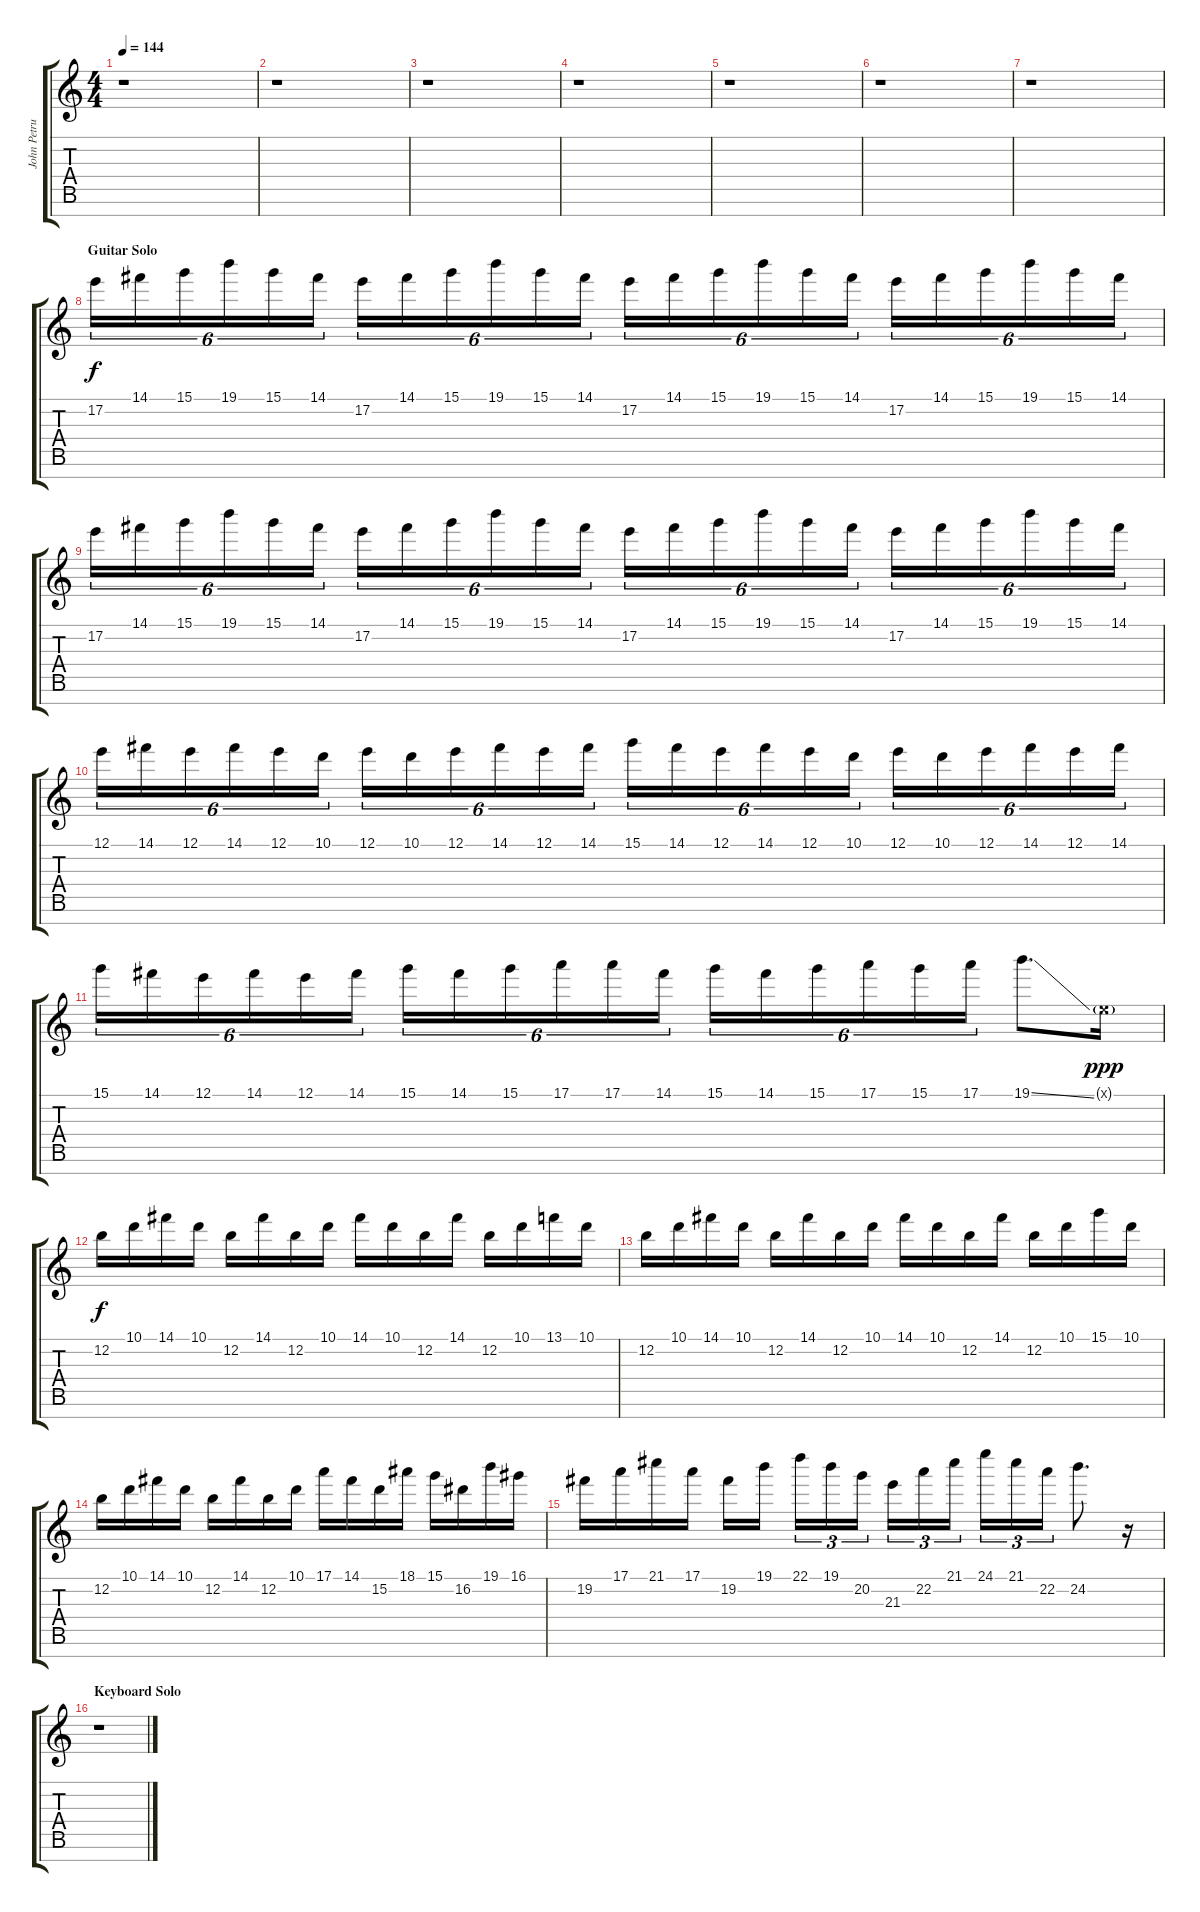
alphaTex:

\track ("John Petrucci" "John Petru") {instrument distortionguitar}
\staff {score tabs}
\tuning (E4 B3 G3 D3 A2 E2 B1) {hide}
\ts (4 4)
\tempo 144
\clef g2
\ks c
r.1{dy f} |
r.1 |
r.1 |
r.1 |
r.1 |
r.1 |
r.1 |
\section ("" "Guitar Solo")
17.2.16{tu (6 4)} 14.1.16{tu (6 4)} 15.1.16{tu (6 4)} 19.1.16{tu (6 4)} 15.1.16{tu (6 4)} 14.1.16{tu (6 4)} 17.2.16{tu (6 4)} 14.1.16{tu (6 4)} 15.1.16{tu (6 4)} 19.1.16{tu (6 4)} 15.1.16{tu (6 4)} 14.1.16{tu (6 4)} 17.2.16{tu (6 4)} 14.1.16{tu (6 4)} 15.1.16{tu (6 4)} 19.1.16{tu (6 4)} 15.1.16{tu (6 4)} 14.1.16{tu (6 4)} 17.2.16{tu (6 4)} 14.1.16{tu (6 4)} 15.1.16{tu (6 4)} 19.1.16{tu (6 4)} 15.1.16{tu (6 4)} 14.1.16{tu (6 4)} |
17.2.16{tu (6 4)} 14.1.16{tu (6 4)} 15.1.16{tu (6 4)} 19.1.16{tu (6 4)} 15.1.16{tu (6 4)} 14.1.16{tu (6 4)} 17.2.16{tu (6 4)} 14.1.16{tu (6 4)} 15.1.16{tu (6 4)} 19.1.16{tu (6 4)} 15.1.16{tu (6 4)} 14.1.16{tu (6 4)} 17.2.16{tu (6 4)} 14.1.16{tu (6 4)} 15.1.16{tu (6 4)} 19.1.16{tu (6 4)} 15.1.16{tu (6 4)} 14.1.16{tu (6 4)} 17.2.16{tu (6 4)} 14.1.16{tu (6 4)} 15.1.16{tu (6 4)} 19.1.16{tu (6 4)} 15.1.16{tu (6 4)} 14.1.16{tu (6 4)} |
12.1.16{tu (6 4)} 14.1.16{tu (6 4)} 12.1.16{tu (6 4)} 14.1.16{tu (6 4)} 12.1.16{tu (6 4)} 10.1.16{tu (6 4)} 12.1.16{tu (6 4)} 10.1.16{tu (6 4)} 12.1.16{tu (6 4)} 14.1.16{tu (6 4)} 12.1.16{tu (6 4)} 14.1.16{tu (6 4)} 15.1.16{tu (6 4)} 14.1.16{tu (6 4)} 12.1.16{tu (6 4)} 14.1.16{tu (6 4)} 12.1.16{tu (6 4)} 10.1.16{tu (6 4)} 12.1.16{tu (6 4)} 10.1.16{tu (6 4)} 12.1.16{tu (6 4)} 14.1.16{tu (6 4)} 12.1.16{tu (6 4)} 14.1.16{tu (6 4)} |
15.1.16{tu (6 4)} 14.1.16{tu (6 4)} 12.1.16{tu (6 4)} 14.1.16{tu (6 4)} 12.1.16{tu (6 4)} 14.1.16{tu (6 4)} 15.1.16{tu (6 4)} 14.1.16{tu (6 4)} 15.1.16{tu (6 4)} 17.1.16{tu (6 4)} 17.1.16{tu (6 4)} 14.1.16{tu (6 4)} 15.1.16{tu (6 4)} 14.1.16{tu (6 4)} 15.1.16{tu (6 4)} 17.1.16{tu (6 4)} 15.1.16{tu (6 4)} 17.1.16{tu (6 4)} 19.1{ss}.8{d} 0.1{g x}.16{dy ppp} |
12.2.16{dy f} 10.1.16 14.1.16 10.1.16 12.2.16 14.1.16 12.2.16 10.1.16 14.1.16 10.1.16 12.2.16 14.1.16 12.2.16 10.1.16 13.1.16 10.1.16 |
12.2.16 10.1.16 14.1.16 10.1.16 12.2.16 14.1.16 12.2.16 10.1.16 14.1.16 10.1.16 12.2.16 14.1.16 12.2.16 10.1.16 15.1.16 10.1.16 |
12.2.16 10.1.16 14.1.16 10.1.16 12.2.16 14.1.16 12.2.16 10.1.16 17.1.16 14.1.16 15.2.16 18.1.16 15.1.16 16.2.16 19.1.16 16.1.16 |
19.2.16 17.1.16 21.1.16 17.1.16 19.2.16 19.1.16 22.1.16{tu (3 2)} 19.1.16{tu (3 2)} 20.2.16{tu (3 2)} 21.3.16{tu (3 2)} 22.2.16{tu (3 2)} 21.1.16{tu (3 2)} 24.1.16{tu (3 2)} 21.1.16{tu (3 2)} 22.2.16{tu (3 2)} 24.2.8{d} r.16 |
\section ("" "Keyboard Solo")
r.1
